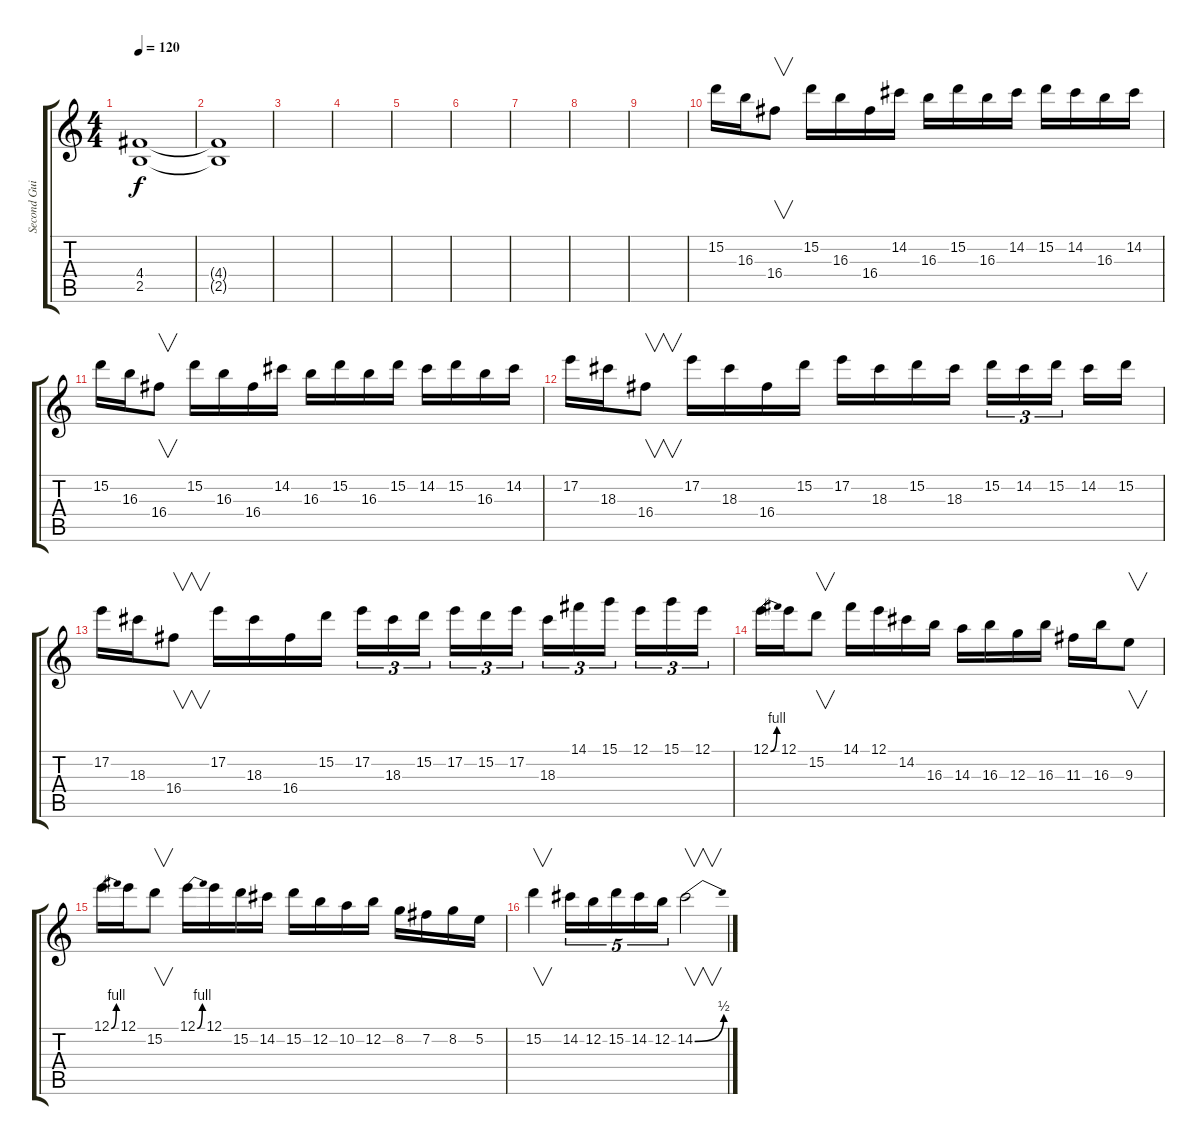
\track ("Second Guitar" "Second Gui") {instrument overdrivenguitar}
\staff {score tabs}
\tuning (E4 B3 G3 D3 A2 E2) {hide}
\ts (4 4)
\tempo 120
\clef g2
\ks c
(4.4 2.5).1{dy f} |
(4.4{t} 2.5{t}).1 |
|
|
|
|
|
|
|
15.2.16 16.3.16 16.4.8{v} 15.2.16 16.3.16 16.4.16 14.2.16 16.3.16 15.2.16 16.3.16 14.2.16 15.2.16 14.2.16 16.3.16 14.2.16 |
15.2.16 16.3.16 16.4.8{v} 15.2.16 16.3.16 16.4.16 14.2.16 16.3.16 15.2.16 16.3.16 15.2.16 14.2.16 15.2.16 16.3.16 14.2.16 |
17.2.16 18.3.16 16.4.8{v} 17.2.16 18.3.16 16.4.16 15.2.16 17.2.16 18.3.16 15.2.16 18.3.16 15.2.16{tu (3 2)} 14.2.16{tu (3 2)} 15.2.16{tu (3 2)} 14.2.16 15.2.16 |
17.2.16 18.3.16 16.4.8{v} 17.2.16 18.3.16 16.4.16 15.2.16 17.2.16{tu (3 2)} 18.3.16{tu (3 2)} 15.2.16{tu (3 2)} 17.2.16{tu (3 2)} 15.2.16{tu (3 2)} 17.2.16{tu (3 2)} 18.3.16{tu (3 2)} 14.1.16{tu (3 2)} 15.1.16{tu (3 2)} 12.1.16{tu (3 2)} 15.1.16{tu (3 2)} 12.1.16{tu (3 2)} |
12.1{be (bend 0 0 60 4)}.16 12.1.16 15.2.8{v} 14.1.16 12.1.16 14.2.16 16.3.16 14.3.16 16.3.16 12.3.16 16.3.16 11.3.16 16.3.16 9.3.8{v} |
12.1{be (bend 0 0 60 4)}.16 12.1.16 15.2.8{v} 12.1{be (bend 0 0 60 4)}.16 12.1.16 15.2.16 14.2.16 15.2.16 12.2.16 10.2.16 12.2.16 8.2.16 7.2.16 8.2.16 5.2.16 |
15.2.4{v} 14.2.16{tu (5 4)} 12.2.16{tu (5 4)} 15.2.16{tu (5 4)} 14.2.16{tu (5 4)} 12.2.16{tu (5 4)} 14.2{be (bend 0 0 60 2)}.2{v}
